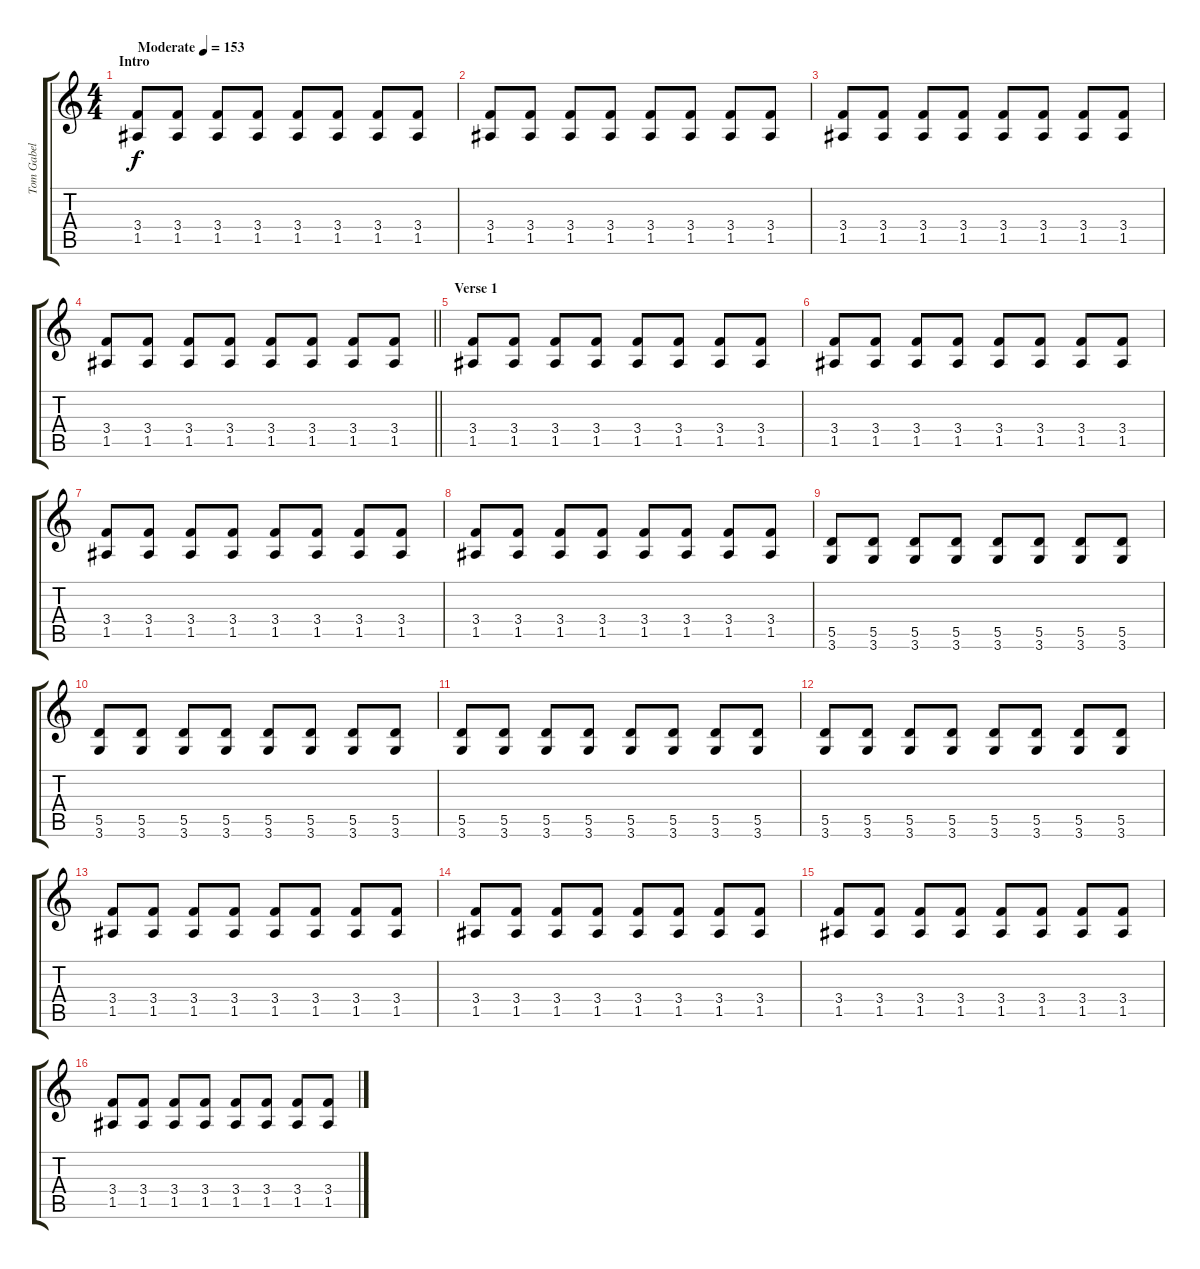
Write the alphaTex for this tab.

\track ("Tom Gabel (Rhythm Guitar)" "Tom Gabel ") {instrument overdrivenguitar}
\staff {score tabs}
\tuning (E4 B3 G3 D3 A2 E2) {hide}
\ts (4 4)
\section ("" "Intro")
\tempo (153 "Moderate")
\clef g2
\ks c
(3.4 1.5).8{dy f instrument overdrivenguitar} (3.4 1.5).8 (3.4 1.5).8 (3.4 1.5).8 (3.4 1.5).8 (3.4 1.5).8 (3.4 1.5).8 (3.4 1.5).8 |
(3.4 1.5).8 (3.4 1.5).8 (3.4 1.5).8 (3.4 1.5).8 (3.4 1.5).8 (3.4 1.5).8 (3.4 1.5).8 (3.4 1.5).8 |
(3.4 1.5).8 (3.4 1.5).8 (3.4 1.5).8 (3.4 1.5).8 (3.4 1.5).8 (3.4 1.5).8 (3.4 1.5).8 (3.4 1.5).8 |
\barLineRight lightlight
(3.4 1.5).8 (3.4 1.5).8 (3.4 1.5).8 (3.4 1.5).8 (3.4 1.5).8 (3.4 1.5).8 (3.4 1.5).8 (3.4 1.5).8 |
\section ("" "Verse 1")
(3.4 1.5).8 (3.4 1.5).8 (3.4 1.5).8 (3.4 1.5).8 (3.4 1.5).8 (3.4 1.5).8 (3.4 1.5).8 (3.4 1.5).8 |
(3.4 1.5).8 (3.4 1.5).8 (3.4 1.5).8 (3.4 1.5).8 (3.4 1.5).8 (3.4 1.5).8 (3.4 1.5).8 (3.4 1.5).8 |
(3.4 1.5).8 (3.4 1.5).8 (3.4 1.5).8 (3.4 1.5).8 (3.4 1.5).8 (3.4 1.5).8 (3.4 1.5).8 (3.4 1.5).8 |
(3.4 1.5).8 (3.4 1.5).8 (3.4 1.5).8 (3.4 1.5).8 (3.4 1.5).8 (3.4 1.5).8 (3.4 1.5).8 (3.4 1.5).8 |
(5.5 3.6).8 (5.5 3.6).8 (5.5 3.6).8 (5.5 3.6).8 (5.5 3.6).8 (5.5 3.6).8 (5.5 3.6).8 (5.5 3.6).8 |
(5.5 3.6).8 (5.5 3.6).8 (5.5 3.6).8 (5.5 3.6).8 (5.5 3.6).8 (5.5 3.6).8 (5.5 3.6).8 (5.5 3.6).8 |
(5.5 3.6).8 (5.5 3.6).8 (5.5 3.6).8 (5.5 3.6).8 (5.5 3.6).8 (5.5 3.6).8 (5.5 3.6).8 (5.5 3.6).8 |
(5.5 3.6).8 (5.5 3.6).8 (5.5 3.6).8 (5.5 3.6).8 (5.5 3.6).8 (5.5 3.6).8 (5.5 3.6).8 (5.5 3.6).8 |
(3.4 1.5).8 (3.4 1.5).8 (3.4 1.5).8 (3.4 1.5).8 (3.4 1.5).8 (3.4 1.5).8 (3.4 1.5).8 (3.4 1.5).8 |
(3.4 1.5).8 (3.4 1.5).8 (3.4 1.5).8 (3.4 1.5).8 (3.4 1.5).8 (3.4 1.5).8 (3.4 1.5).8 (3.4 1.5).8 |
(3.4 1.5).8 (3.4 1.5).8 (3.4 1.5).8 (3.4 1.5).8 (3.4 1.5).8 (3.4 1.5).8 (3.4 1.5).8 (3.4 1.5).8 |
(3.4 1.5).8 (3.4 1.5).8 (3.4 1.5).8 (3.4 1.5).8 (3.4 1.5).8 (3.4 1.5).8 (3.4 1.5).8 (3.4 1.5).8
